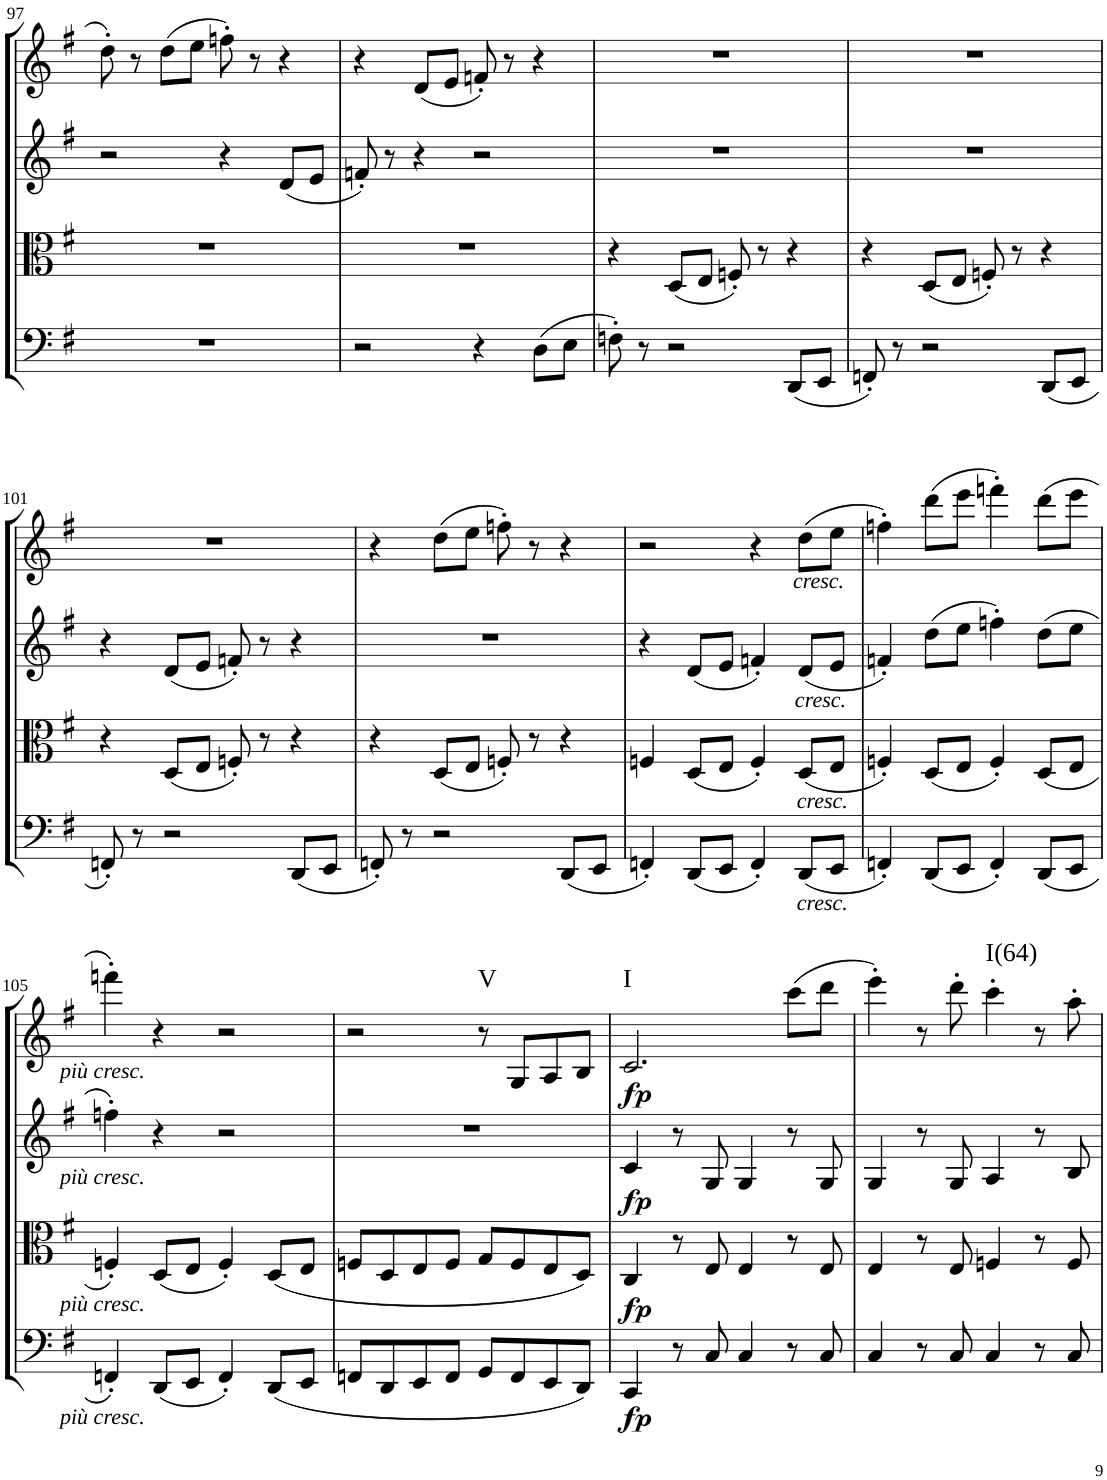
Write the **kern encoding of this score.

**kern	**dynam	**kern	**dynam	**kern	**dynam	**kern	**dynam	**harte
*part4	*part4	*part3	*part3	*part2	*part2	*part1	*part1	*part1
*staff4	*staff4	*staff3	*staff3	*staff2	*staff2	*staff1	*staff1	*
*I"Violoncello.	*	*I"Viola	*	*I"Violin II.	*	*I"Violin I.	*	*
*I'Vc	*	*I'Vla	*	*I'Vln	*	*I'Vln	*	*
!!LO:PB:g=z
*clefF4	*	*clefC3	*	*clefG2	*	*clefG2	*	*
*k[f#]	*	*k[f#]	*	*k[f#]	*	*k[f#]	*	*
*M2/2	*	*M2/2	*	*M2/2	*	*M2/2	*	*
*met(c|)	*	*met(c|)	*	*met(c|)	*	*met(c|)	*	*
=97	=97	=97	=97	=97	=97	=97	=97	=97
1r	.	1r	.	2r	.	8dd'\	.	.
.	.	.	.	.	.	8r	.	.
.	.	.	.	.	.	(8dd\L	.	.
.	.	.	.	.	.	8ee\J	.	.
.	.	.	.	4r	.	8ffn'\)	.	.
.	.	.	.	.	.	8r	.	.
.	.	.	.	(8d/L	.	4r	.	.
.	.	.	.	8e/J	.	.	.	.
=98	=98	=98	=98	=98	=98	=98	=98	=98
2r	.	1r	.	8fn'/)	.	4r	.	.
.	.	.	.	8r	.	.	.	.
.	.	.	.	4r	.	(8d/L	.	.
.	.	.	.	.	.	8e/J	.	.
4r	.	.	.	2r	.	8fn'/)	.	.
.	.	.	.	.	.	8r	.	.
(8D\L	.	.	.	.	.	4r	.	.
8E\J	.	.	.	.	.	.	.	.
=99	=99	=99	=99	=99	=99	=99	=99	=99
8Fn'\)	.	4r	.	1r	.	1r	.	.
8r	.	.	.	.	.	.	.	.
2r	.	(8D/L	.	.	.	.	.	.
.	.	8E/J	.	.	.	.	.	.
.	.	8Fn'/)	.	.	.	.	.	.
.	.	8r	.	.	.	.	.	.
(8DD/L	.	4r	.	.	.	.	.	.
8EE/J	.	.	.	.	.	.	.	.
=100	=100	=100	=100	=100	=100	=100	=100	=100
8FFn'/)	.	4r	.	1r	.	1r	.	.
8r	.	.	.	.	.	.	.	.
2r	.	(8D/L	.	.	.	.	.	.
.	.	8E/J	.	.	.	.	.	.
.	.	8Fn'/)	.	.	.	.	.	.
.	.	8r	.	.	.	.	.	.
(8DD/L	.	4r	.	.	.	.	.	.
8EE/J	.	.	.	.	.	.	.	.
!!LO:LB:g=z
=101	=101	=101	=101	=101	=101	=101	=101	=101
8FFn'/)	.	4r	.	4r	.	1r	.	.
8r	.	.	.	.	.	.	.	.
2r	.	(8D/L	.	(8d/L	.	.	.	.
.	.	8E/J	.	8e/J	.	.	.	.
.	.	8Fn'/)	.	8fn'/)	.	.	.	.
.	.	8r	.	8r	.	.	.	.
(8DD/L	.	4r	.	4r	.	.	.	.
8EE/J	.	.	.	.	.	.	.	.
=102	=102	=102	=102	=102	=102	=102	=102	=102
8FFn'/)	.	4r	.	1r	.	4r	.	.
8r	.	.	.	.	.	.	.	.
2r	.	(8D/L	.	.	.	(8dd\L	.	.
.	.	8E/J	.	.	.	8ee\J	.	.
.	.	8Fn'/)	.	.	.	8ffn'\)	.	.
.	.	8r	.	.	.	8r	.	.
(8DD/L	.	4r	.	.	.	4r	.	.
8EE/J	.	.	.	.	.	.	.	.
=103	=103	=103	=103	=103	=103	=103	=103	=103
4FFn'/)	.	4Fn/	.	4r	.	2r	.	.
(8DD/L	.	(8D/L	.	(8d/L	.	.	.	.
8EE/J	.	8E/J	.	8e/J	.	.	.	.
4FF'/)	.	4F'/)	.	4fn'/)	.	4r	.	.
!	!	!	!	!	!	!LO:TX:b:i:t=cresc.	!	!
!	!	!	!	!LO:TX:b:i:t=cresc.	!	!	!	!
!	!	!LO:TX:b:i:t=cresc.	!	!	!	!	!	!
!LO:TX:b:i:t=cresc.	!	!	!	!	!	!	!	!
(8DD/L	.	(8D/L	.	(8d/L	.	(8dd\L	.	.
8EE/J	.	8E/J	.	8e/J	.	8ee\J	.	.
=104	=104	=104	=104	=104	=104	=104	=104	=104
4FFn'/)	.	4Fn'/)	.	4fn'/)	.	4ffn'\)	.	.
(8DD/L	.	(8D/L	.	(8dd\L	.	(8ddd\L	.	.
8EE/J	.	8E/J	.	8ee\J	.	8eee\J	.	.
4FF'/)	.	4F'/)	.	4ffn'\)	.	4fffn'\)	.	.
(8DD/L	.	(8D/L	.	(8dd\L	.	(8ddd\L	.	.
8EE/J	.	8E/J	.	8ee\J	.	8eee\J	.	.
!!LO:LB:g=z
=105	=105	=105	=105	=105	=105	=105	=105	=105
!	!	!	!	!	!	!LO:TX:b:i:t=più cresc.	!	!
!	!	!	!	!LO:TX:b:i:t=più cresc.	!	!	!	!
!	!	!LO:TX:b:i:t=più cresc.	!	!	!	!	!	!
!LO:TX:b:i:t=più cresc.	!	!	!	!	!	!	!	!
4FFn'/)	.	4Fn'/)	.	4ffn'\)	.	4fffn'\)	.	.
(8DD/L	.	(8D/L	.	4r	.	4r	.	.
8EE/J	.	8E/J	.	.	.	.	.	.
4FF'/)	.	4F'/)	.	2r	.	2r	.	.
(8DD/L	.	(8D/L	.	.	.	.	.	.
8EE/J	.	8E/J	.	.	.	.	.	.
=106	=106	=106	=106	=106	=106	=106	=106	=106
8FFn/L	.	8Fn/L	.	1r	.	2r	.	.
8DD/	.	8D/	.	.	.	.	.	.
8EE/	.	8E/	.	.	.	.	.	.
8FF/J	.	8F/J	.	.	.	.	.	.
!	!	!	!	!	!	!	!	!LO:H:kt=V
8GG/L	.	8G/L	.	.	.	8r	.	N
8FF/	.	8F/	.	.	.	8G/L	.	.
8EE/	.	8E/	.	.	.	8A/	.	.
8DD/J)	.	8D/J)	.	.	.	8B/J	.	.
=107	=107	=107	=107	=107	=107	=107	=107	=107
!	!LO:DY:b	!	!LO:DY:b	!	!LO:DY:b	!	!LO:DY:b	!LO:H:kt=I
4CC/	fp	4C/	fp	4c/	fp	2.c/	fp	N
8r	.	8r	.	8r	.	.	.	.
8C/	.	8E/	.	8G/	.	.	.	.
4C/	.	4E/	.	4G/	.	.	.	.
8r	.	8r	.	8r	.	(8ccc\L	.	.
8C/	.	8E/	.	8G/	.	8ddd\J	.	.
=108	=108	=108	=108	=108	=108	=108	=108	=108
4C/	.	4E/	.	4G/	.	4eee'\)	.	.
8r	.	8r	.	8r	.	8r	.	.
8C/	.	8E/	.	8G/	.	8ddd'\	.	.
!	!	!	!	!	!	!	!	!LO:H:kt=I(64)
4C/	.	4Fn/	.	4A/	.	4ccc'\	.	N
8r	.	8r	.	8r	.	8r	.	.
8C/	.	8F/	.	8B/	.	8aa'\	.	.
=	=	=	=	=	=	=	=	=
*-	*-	*-	*-	*-	*-	*-	*-	*-
